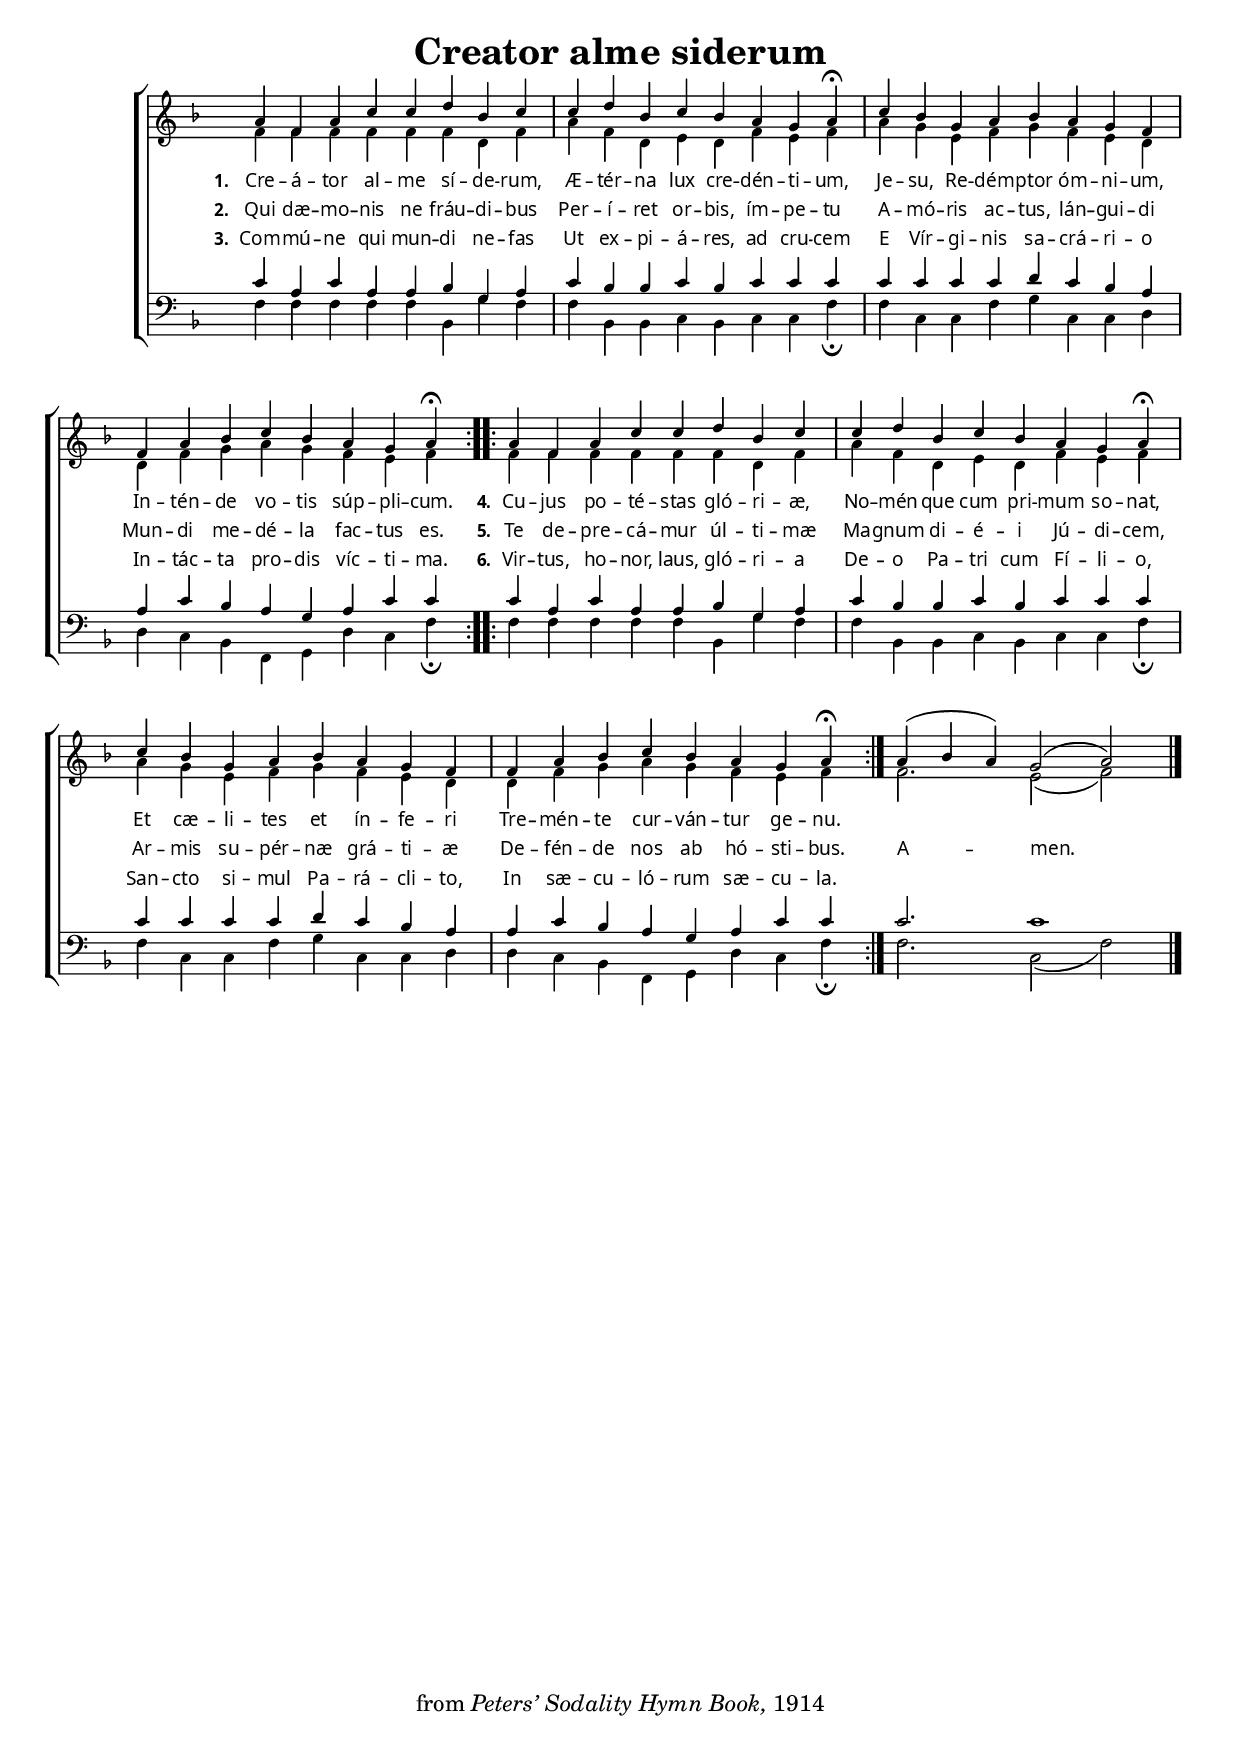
\version "2.14.2"
\include "util.ly"

\header {
    title = "Creator alme siderum"
    %subtitle = "(Vesper Hymn for Sundays in Advent)"
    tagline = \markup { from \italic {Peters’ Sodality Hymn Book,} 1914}
}

global = {
  \key f \major
  \time 6/8
  \autoBeamOff
  %\override DynamicLineSpanner #'staff-padding = #0.0
  %\override DynamicLineSpanner #'Y-extent = #'(-1 . 1)
  \set Score.timing = ##f
}

sopMusic = \relative c'' {
  \repeat volta 2 {
    a4 f a
    c c d bes
    c \bar "|"
    c d bes
    c bes a g
    a\fermata \bar "|"
    
    c bes g
    a bes a g
    f \bar "|"
    f a bes
    c bes a g
    a\fermata
  }
}
sopAmen = \relative c'' {
  a4( bes a) g2( a) \bar "|."
}
sopWords = \lyricmode {
  
}

altoMusic = \relative c' {
  f4 f f
  f f f d
  f
  a f d
  e d f e
  f \bar "|"
  
  a g e
  f g f e
  d
  d f g
  a g f e
  f
}
altoAmen = \relative c' {
  f2. e2( f)
}
altoWords = \lyricmode {
  \dropLyricsIX
  \set stanza = #"1."
  Cre -- á -- tor al -- me sí -- de -- rum,
  Æ -- tér -- na lux cre -- dén -- ti -- um,
  Je -- su, Re -- dém -- ptor óm -- ni -- um,
  In -- tén -- de vo -- tis súp -- pli -- cum.

  \set stanza = #"4."
  Cu -- jus po -- té -- stas gló -- ri -- æ,
  No -- mén -- que cum pri -- mum so -- nat,
  Et cæ -- li -- tes et ín -- fe -- ri
  Tre -- mén -- te cur -- ván -- tur ge -- nu.
}
altoWordsII = \lyricmode {
  \dropLyricsIX
%\markup\italic
  \set stanza = #"2."
  Qui dæ -- mo -- nis ne fráu -- di -- bus
  Per -- í -- ret or -- bis, ím -- pe -- tu
  A -- mó -- ris ac -- tus, lán -- gui -- di
  Mun -- di me -- dé -- la fac -- tus es.

  \set stanza = #" 5."
  Te de -- pre -- cá -- mur úl -- ti -- mæ
  Ma -- gnum di -- é -- i Jú -- di -- cem,
  Ar -- mis su -- pér -- næ grá -- ti -- æ
  De -- fén -- de nos ab hó -- sti -- bus.

  A -- men.
}
altoWordsIII = \lyricmode {
  \dropLyricsIX
  \set stanza = #"3."
  Com -- mú -- ne qui mun -- di ne -- fas
  Ut ex -- pi -- á -- res, ad cru -- cem
  E Vír -- gi -- nis sa -- crá -- ri -- o
  In -- tác -- ta pro -- dis víc -- ti -- ma.

  \set stanza = #" 6."
  Vir -- tus, ho -- nor, laus, gló -- ri -- a
  De -- o Pa -- tri cum Fí -- li -- o,
  San -- cto si -- mul Pa -- rá -- cli -- to,
  In sæ -- cu -- ló -- rum sæ -- cu -- la.
}
altoWordsIV = \lyricmode {
  \dropLyricsVII
  \set stanza = #"4. "
  \set ignoreMelismata = ##t
}
altoWordsV = \lyricmode {
  \dropLyricsVII
  \set stanza = #"5. "
  \set ignoreMelismata = ##t
}
altoWordsVI = \lyricmode {
  \dropLyricsVII
  \set stanza = #"6. "
  \set ignoreMelismata = ##t
}
tenorMusic = \relative c' {
  c4 a c
  a a bes g
  a
  c bes bes
  c bes c c
  c \bar "|"
  
  c c c
  c d c bes
  a
  a c bes
  a g a c
  c
}
tenorAmen = \relative c' {
  c2. c1
}
tenorWords = \lyricmode {

}

bassMusic = \relative c {
  f4 f f
  f f bes, g'
  f
  f bes, bes
  c bes c c
  f\fermata \bar "|"
  
  f c c
  f g c, c
  d
  d c bes
  f g d' c
  f\fermata
}
bassAmen = \relative c {
  f2. c2( f)
}
bassWords = \lyricmode {

}

pianoRH = \relative c' {
  
}
pianoLH = \relative c' {
  
}

\score {
  <<
   \new ChoirStaff <<
    \new Staff = women <<
      \new Voice = "sopranos" { \voiceOne << \global {\repeat unfold2 \sopMusic \sopAmen}>> }
      \new Voice = "altos" { \voiceTwo << \global {\repeat unfold2 \altoMusic \altoAmen} >> }
    >>
    \new Lyrics \with { alignAboveContext = #"women" \override VerticalAxisGroup #'nonstaff-relatedstaff-spacing = #'((basic-distance . 1))} \lyricsto "sopranos" \sopWords
    \new Lyrics = "altosVI"  \with { alignBelowContext = #"women" \override VerticalAxisGroup #'nonstaff-relatedstaff-spacing = #'((basic-distance . 1))} \lyricsto "altos" \altoWordsVI
    \new Lyrics = "altosV"  \with { alignBelowContext = #"women" \override VerticalAxisGroup #'nonstaff-relatedstaff-spacing = #'((basic-distance . 1))} \lyricsto "altos" \altoWordsV
    \new Lyrics = "altosIV"  \with { alignBelowContext = #"women" \override VerticalAxisGroup #'nonstaff-relatedstaff-spacing = #'((basic-distance . 1))} \lyricsto "altos" \altoWordsIV
    \new Lyrics = "altosIII"  \with { alignBelowContext = #"women" \override VerticalAxisGroup #'nonstaff-relatedstaff-spacing = #'((basic-distance . 1))} \lyricsto "altos" \altoWordsIII
    \new Lyrics = "altosII"  \with { alignBelowContext = #"women" \override VerticalAxisGroup #'nonstaff-relatedstaff-spacing = #'((basic-distance . 1))} \lyricsto "altos" \altoWordsII
    \new Lyrics = "altos"  \with { alignBelowContext = #"women" \override VerticalAxisGroup #'nonstaff-relatedstaff-spacing = #'((padding . -0.5))} \lyricsto "altos" \altoWords
   \new Staff = men <<
      \clef bass
      \new Voice = "tenors" { \voiceOne << \global {\repeat unfold2  \tenorMusic \tenorAmen} >> }
      \new Voice = "basses" { \voiceTwo << \global {\repeat unfold2 \bassMusic \bassAmen} >> }
    >>
    \new Lyrics \with { alignAboveContext = #"men" \override VerticalAxisGroup #'nonstaff-relatedstaff-spacing = #'((basic-distance . 1)) } \lyricsto "tenors" \tenorWords
    \new Lyrics \with { alignBelowContext = #"men" \override VerticalAxisGroup #'nonstaff-relatedstaff-spacing = #'((basic-distance . 1)) } \lyricsto "basses" \bassWords
  >>
%    \new PianoStaff << \new Staff { \new Voice { \pianoRH } } \new Staff { \clef "bass" \pianoLH } >>
  >>
  \layout {
    #(define fonts (make-pango-font-tree "GoudyOlSt BT" "Garamond Premier Pro" "Garamond Premier Pro" (/ 14.9 20)))
    \context {
      \Score
      %\override SpacingSpanner #'base-shortest-duration = #(ly:make-moment 1 8)
      %\override SpacingSpanner #'common-shortest-duration = #(ly:make-moment 1 4)
    }
    \context {
      % Remove all empty staves
      \Staff
      \RemoveEmptyStaves \override VerticalAxisGroup #'remove-first = ##t
      \remove "Time_signature_engraver"
    }
  }
  
  \midi {
    \tempo 4 = 120
    \set Staff.midiInstrument = "flute"
  
    \context {
      \Voice
      \remove "Dynamic_performer"
    }
  }
}
